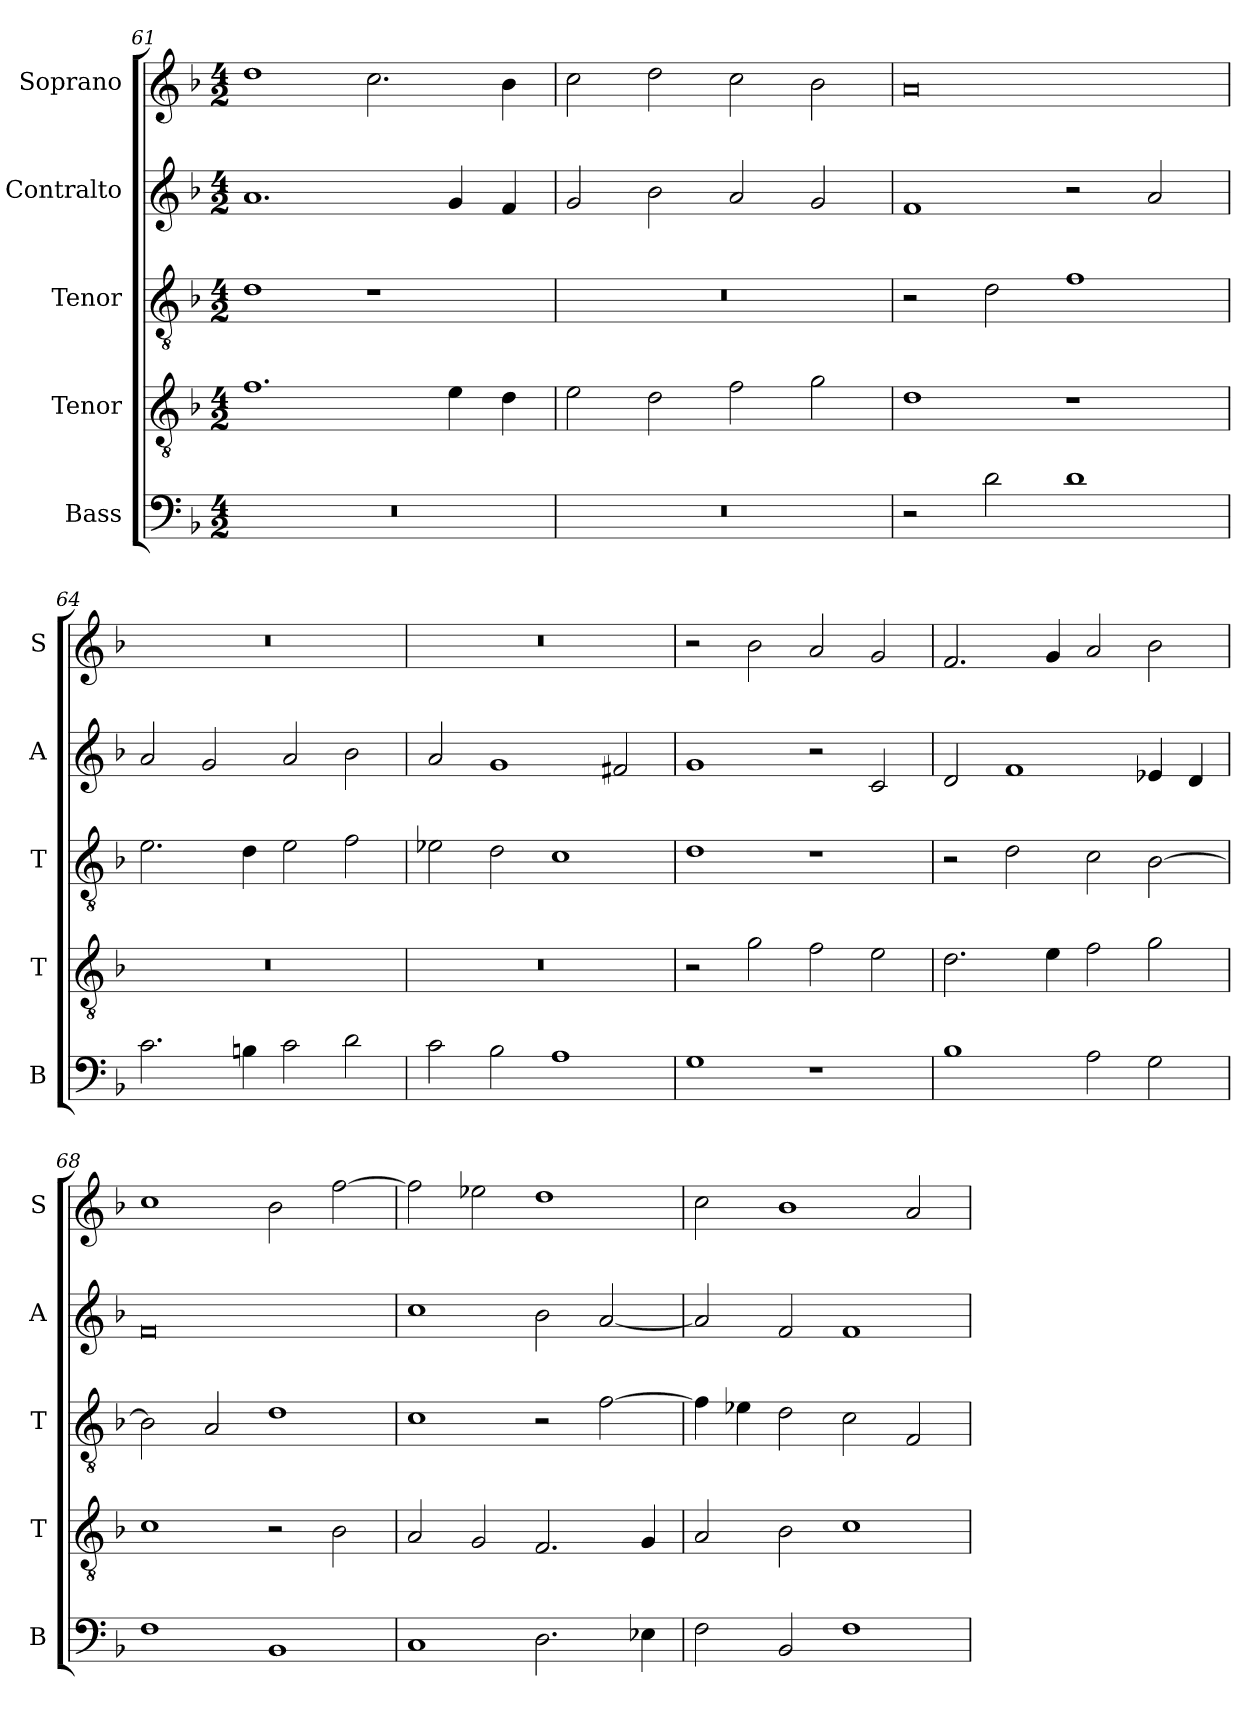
**kern	**kern	**kern	**kern	**kern
*part5	*part4	*part3	*part2	*part1
*staff5	*staff4	*staff3	*staff2	*staff1
*I"Bass	*I"Tenor	*I"Tenor	*I"Contralto	*I"Soprano
*I'B	*I'T	*I'T	*I'A	*I'S
*clefF4	*clefGv2	*clefGv2	*clefG2	*clefG2
*k[b-]	*k[b-]	*k[b-]	*k[b-]	*k[b-]
*G:dor	*G:dor	*G:dor	*G:dor	*G:dor
*M4/2	*M4/2	*M4/2	*M4/2	*M4/2
=61	=61	=61	=61	=61
0r	1.f	1d	1.a	1dd
.	.	1r	.	2.cc
.	4e	.	4g	.
.	4d	.	4f	4b-
=62	=62	=62	=62	=62
0r	2e	0r	2g	2cc
.	2d	.	2b-	2dd
.	2f	.	2a	2cc
.	2g	.	2g	2b-
=63	=63	=63	=63	=63
2r	1d	2r	1f	0a
2d	.	2d	.	.
1d	1r	1f	2r	.
.	.	.	2a	.
=64	=64	=64	=64	=64
2.c	0r	2.e	2a	0r
.	.	.	2g	.
4Bn	.	4d	.	.
2c	.	2e	2a	.
2d	.	2f	2b-	.
=65	=65	=65	=65	=65
2c	0r	2e-X	2a	0r
2B-	.	2d	1g	.
1A	.	1c	.	.
.	.	.	2f#X	.
=66	=66	=66	=66	=66
1G	2r	1d	1g	2r
.	2g	.	.	2b-
1r	2f	1r	2r	2a
.	2e	.	2c	2g
=67	=67	=67	=67	=67
1B-	2.d	2r	2d	2.f
.	.	2d	1f	.
.	4e	.	.	4g
2A	2f	2c	.	2a
2G	2g	[2B-	4e-X	2b-
.	.	.	4d	.
=68	=68	=68	=68	=68
1F	1c	2B-]	0f	1cc
.	.	2A	.	.
1BB-	2r	1d	.	2b-
.	2B-	.	.	[2ff
=69	=69	=69	=69	=69
1C	2A	1c	1cc	2ff]
.	2G	.	.	2ee-X
2.D	2.F	2r	2b-	1dd
.	.	[2f	[2a	.
4E-X	4G	.	.	.
=70	=70	=70	=70	=70
2F	2A	4f]	2a]	2cc
.	.	4e-X	.	.
2BB-	2B-	2d	2f	1b-
1F	1c	2c	1f	.
.	.	2F	.	2a
=	=	=	=	=
*-	*-	*-	*-	*-
